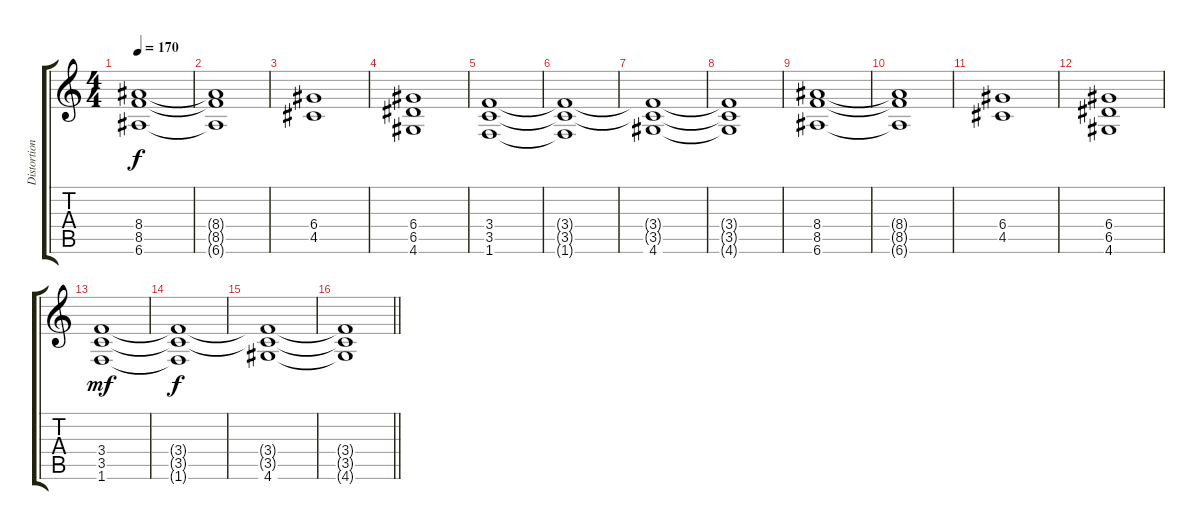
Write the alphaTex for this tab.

\track ("Distortion Guitar II" "Distortion") {instrument overdrivenguitar}
\staff {score tabs}
\tuning (E4 B3 G3 D3 A2 E2) {hide}
\ts (4 4)
\tempo 170
\clef g2
\ks c
(8.4 8.5 6.6).1{dy f} |
(8.4{t} 8.5{t} 6.6{t}).1 |
(6.4 4.5).1 |
(6.4 6.5 4.6).1 |
(3.4 3.5 1.6).1 |
(3.4{t} 3.5{t} 1.6{t}).1 |
(3.4{t} 3.5{t} 4.6).1 |
(3.4{t} 3.5{t} 4.6{t}).1 |
(8.4 8.5 6.6).1 |
(8.4{t} 8.5{t} 6.6{t}).1 |
(6.4 4.5).1 |
(6.4 6.5 4.6).1 |
(3.4 3.5 1.6).1{dy mf} |
(3.4{t} 3.5{t} 1.6{t}).1{dy f} |
(3.4{t} 3.5{t} 4.6).1 |
\barLineRight lightlight
(3.4{t} 3.5{t} 4.6{t}).1
